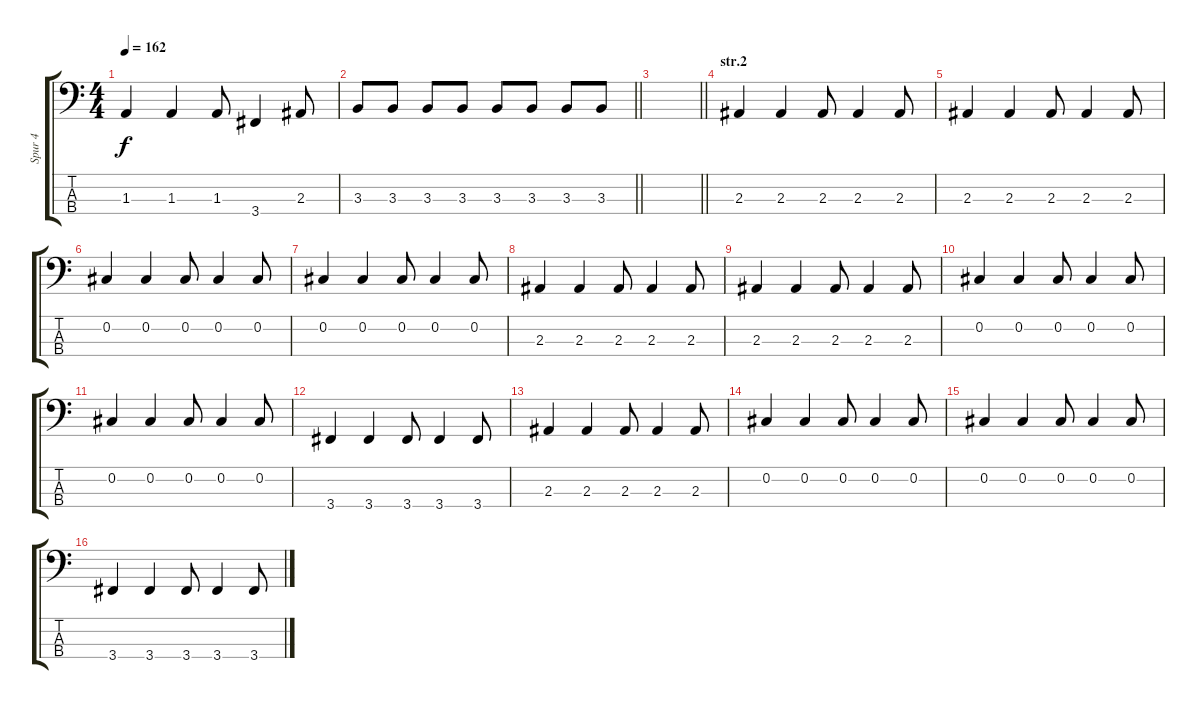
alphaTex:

\track ("Spur 4" "Spur 4") {instrument electricbasspick}
\staff {score tabs}
\tuning (Gb2 Db2 Ab1 Eb1) {hide}
\ts (4 4)
\tempo 162
\clef f4
\ks c
1.3{t}.4{dy f} 1.3.4 1.3.8 3.4.4 2.3.8 |
\barLineRight lightlight
3.3.8 3.3.8 3.3.8 3.3.8 3.3.8 3.3.8 3.3.8 3.3.8 |
\barLineRight lightlight
|
\section ("" "str.2")
2.3.4 2.3.4 2.3.8 2.3.4 2.3.8 |
2.3.4 2.3.4 2.3.8 2.3.4 2.3.8 |
0.2.4 0.2.4 0.2.8 0.2.4 0.2.8 |
0.2.4 0.2.4 0.2.8 0.2.4 0.2.8 |
2.3.4 2.3.4 2.3.8 2.3.4 2.3.8 |
2.3.4 2.3.4 2.3.8 2.3.4 2.3.8 |
0.2.4 0.2.4 0.2.8 0.2.4 0.2.8 |
0.2.4 0.2.4 0.2.8 0.2.4 0.2.8 |
3.4.4 3.4.4 3.4.8 3.4.4 3.4.8 |
2.3.4 2.3.4 2.3.8 2.3.4 2.3.8 |
0.2.4 0.2.4 0.2.8 0.2.4 0.2.8 |
0.2.4 0.2.4 0.2.8 0.2.4 0.2.8 |
3.4.4 3.4.4 3.4.8 3.4.4 3.4.8
